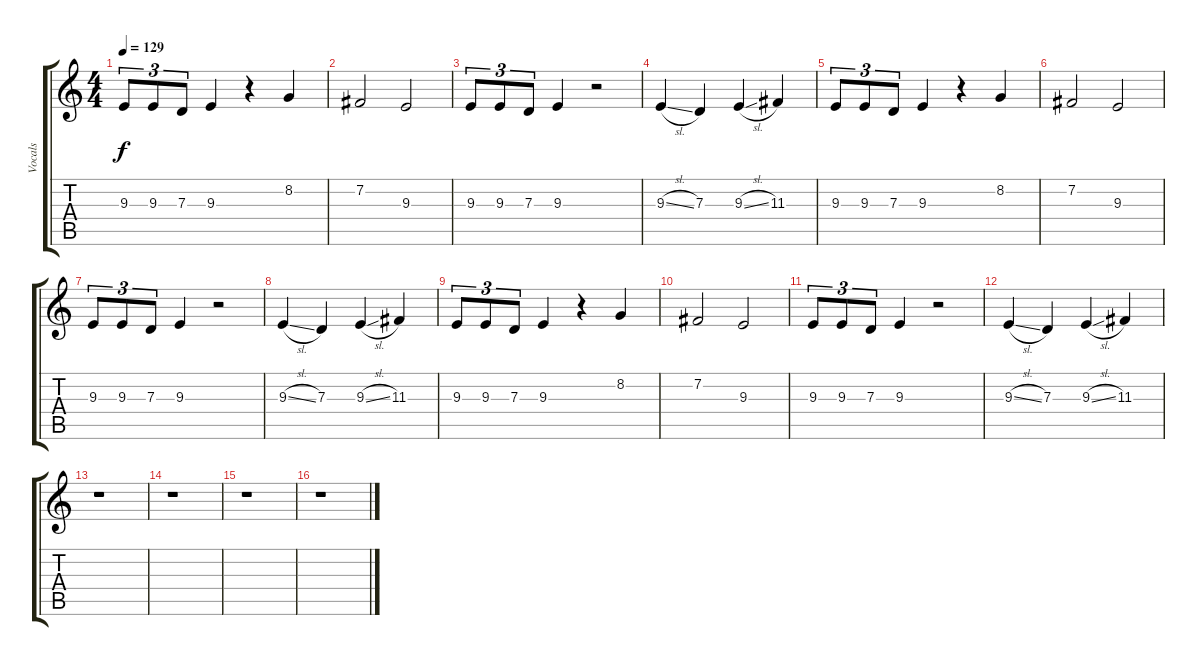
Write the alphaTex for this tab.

\track ("Vocals" "Vocals") {instrument flute}
\staff {score tabs}
\tuning (E4 B3 G3 D3 A2 E2) {hide}
\ts (4 4)
\tempo 129
\clef g2
\ks c
9.3.8{tu (3 2) dy f} 9.3.8{tu (3 2)} 7.3.8{tu (3 2)} 9.3.4 r.4 8.2.4 |
7.2.2 9.3.2 |
9.3.8{tu (3 2)} 9.3.8{tu (3 2)} 7.3.8{tu (3 2)} 9.3.4 r.2 |
9.3{sl}.4 7.3.4 9.3{sl}.4 11.3.4 |
9.3.8{tu (3 2)} 9.3.8{tu (3 2)} 7.3.8{tu (3 2)} 9.3.4 r.4 8.2.4 |
7.2.2 9.3.2 |
9.3.8{tu (3 2)} 9.3.8{tu (3 2)} 7.3.8{tu (3 2)} 9.3.4 r.2 |
9.3{sl}.4 7.3.4 9.3{sl}.4 11.3.4 |
9.3.8{tu (3 2)} 9.3.8{tu (3 2)} 7.3.8{tu (3 2)} 9.3.4 r.4 8.2.4 |
7.2.2 9.3.2 |
9.3.8{tu (3 2)} 9.3.8{tu (3 2)} 7.3.8{tu (3 2)} 9.3.4 r.2 |
9.3{sl}.4 7.3.4 9.3{sl}.4 11.3.4 |
r.1 |
r.1 |
r.1 |
r.1
